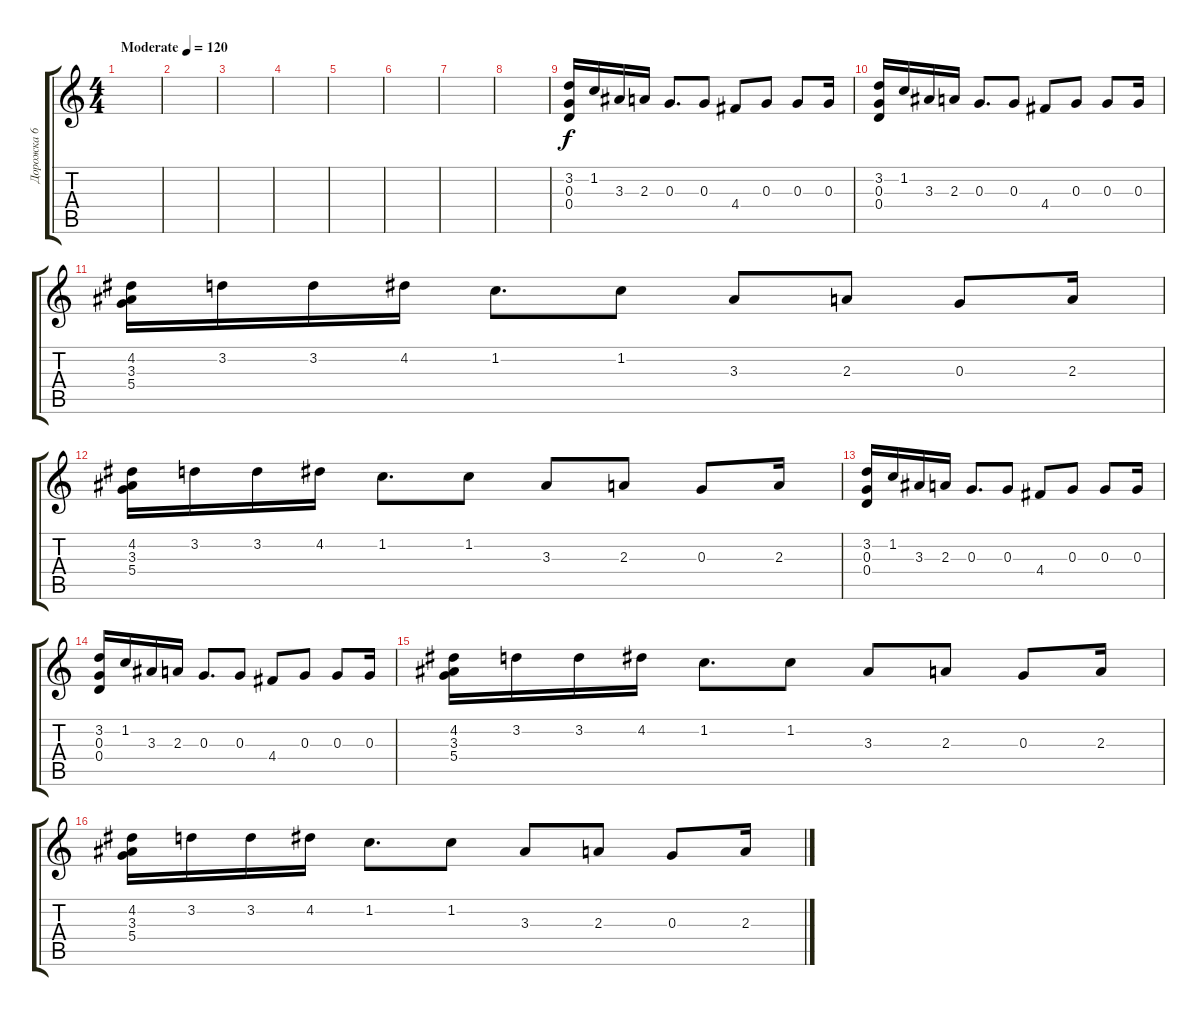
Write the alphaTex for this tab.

\track ("Дорожка 6" "Дорожка 6") {instrument overdrivenguitar}
\staff {score tabs}
\tuning (E4 B3 G3 D3 A2 E2) {hide}
\ts (4 4)
\tempo (120 "Moderate")
\clef g2
\ks c
|
|
|
|
|
|
|
|
(3.2 0.3 0.4).16 1.2.16 3.3.16 2.3.16 0.3.8{d} 0.3.8 4.4.8 0.3.8 0.3.8 0.3.16 |
(3.2 0.3 0.4).16 1.2.16 3.3.16 2.3.16 0.3.8{d} 0.3.8 4.4.8 0.3.8 0.3.8 0.3.16 |
(4.2 3.3 5.4).16 3.2.16 3.2.16 4.2.16 1.2.8{d} 1.2.8 3.3.8 2.3.8 0.3.8 2.3.16 |
(4.2 3.3 5.4).16 3.2.16 3.2.16 4.2.16 1.2.8{d} 1.2.8 3.3.8 2.3.8 0.3.8 2.3.16 |
(3.2 0.3 0.4).16 1.2.16 3.3.16 2.3.16 0.3.8{d} 0.3.8 4.4.8 0.3.8 0.3.8 0.3.16 |
(3.2 0.3 0.4).16 1.2.16 3.3.16 2.3.16 0.3.8{d} 0.3.8 4.4.8 0.3.8 0.3.8 0.3.16 |
(4.2 3.3 5.4).16 3.2.16 3.2.16 4.2.16 1.2.8{d} 1.2.8 3.3.8 2.3.8 0.3.8 2.3.16 |
(4.2 3.3 5.4).16 3.2.16 3.2.16 4.2.16 1.2.8{d} 1.2.8 3.3.8 2.3.8 0.3.8 2.3.16
